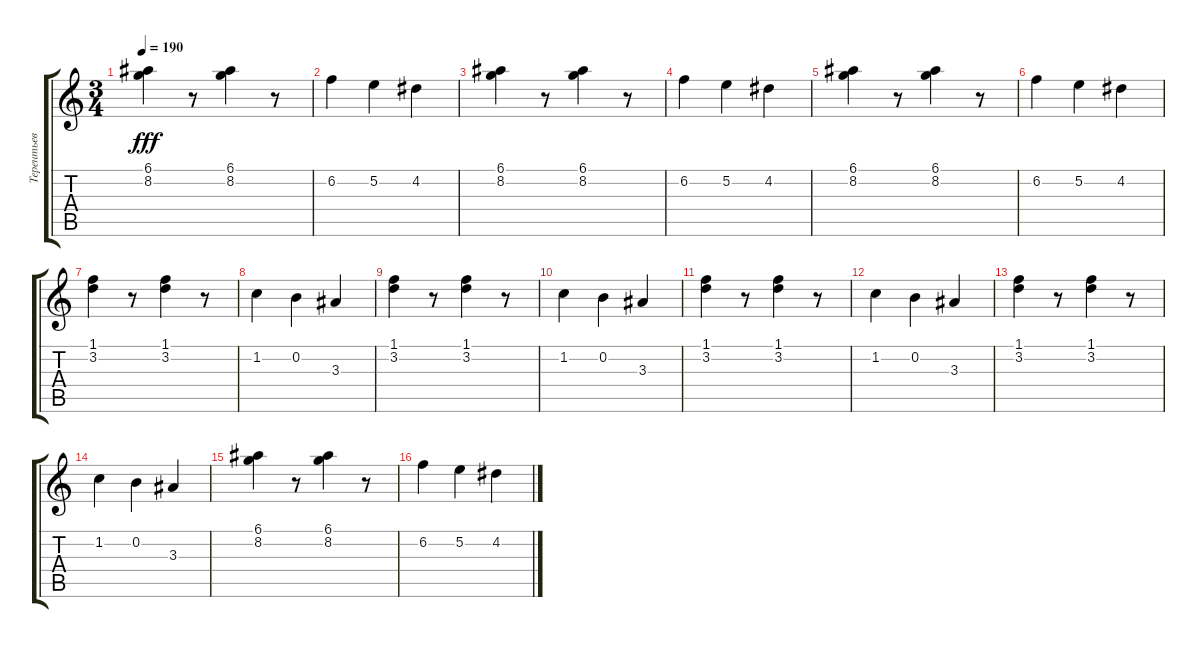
\track ("Терентьев" "Терентьев") {instrument distortionguitar}
\staff {score tabs}
\tuning (E4 B3 G3 D3 A2 E2) {hide}
\ts (3 4)
\tempo 190
\clef g2
\ks c
(6.1 8.2).4{dy fff} r.8 (6.1 8.2).4 r.8 |
6.2.4 5.2.4 4.2.4 |
(6.1 8.2).4 r.8 (6.1 8.2).4 r.8 |
6.2.4 5.2.4 4.2.4 |
(6.1 8.2).4 r.8 (6.1 8.2).4 r.8 |
6.2.4 5.2.4 4.2.4 |
(1.1 3.2).4 r.8 (1.1 3.2).4 r.8 |
1.2.4 0.2.4 3.3.4 |
(1.1 3.2).4 r.8 (1.1 3.2).4 r.8 |
1.2.4 0.2.4 3.3.4 |
(1.1 3.2).4 r.8 (1.1 3.2).4 r.8 |
1.2.4 0.2.4 3.3.4 |
(1.1 3.2).4 r.8 (1.1 3.2).4 r.8 |
1.2.4 0.2.4 3.3.4 |
(6.1 8.2).4 r.8 (6.1 8.2).4 r.8 |
6.2.4 5.2.4 4.2.4
